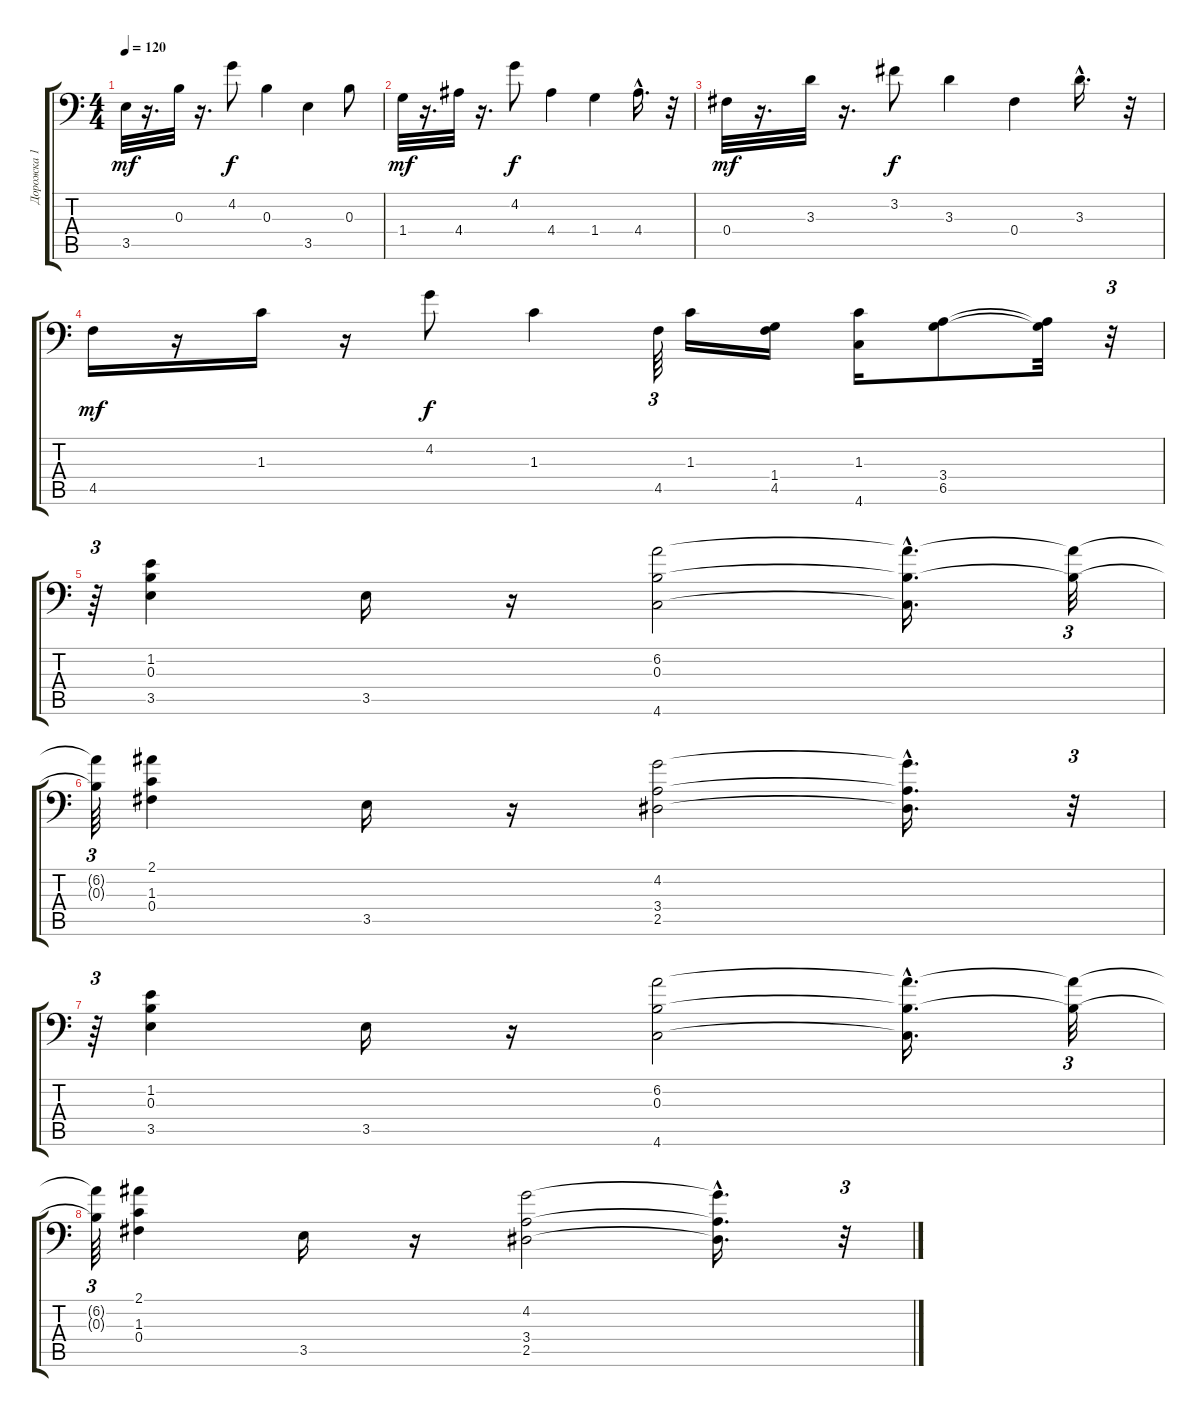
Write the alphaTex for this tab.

\track ("Дорожка 1" "Дорожка 1") {instrument distortionguitar}
\staff {score tabs}
\tuning (Ab3 Eb3 B2 Gb2 Db2 Ab1) {hide}
\ts (4 4)
\tempo 120
\clef f4
\ks c
3.5.32{dy mf} r.16{d} 0.3.32 r.16{d} 4.2.8{dy f} 0.3.4 3.5.4 0.3.8 |
1.4.32{dy mf} r.16{d} 4.4.32 r.16{d} 4.2.8{dy f} 4.4.4 1.4.4 4.4{hac}.16{d} r.32 |
0.4.32{dy mf} r.16{d} 3.3.32 r.16{d} 3.2.8{dy f} 3.3.4 0.4.4 3.3{hac}.16{d} r.32 |
4.5.16{dy mf} r.16 1.3.16 r.16 4.2.8{dy f} 1.3.4 4.5.64{tu (3 2)} 1.3.16 (1.4 4.5).16 (1.3 4.6).16 (3.4 6.5).8 (3.4{t} 6.5{t}).32 r.32{tu (3 2)} |
r.64{tu (3 2)} (1.2 0.3 3.5).4 3.5.16 r.16 (6.2 0.3 4.6).2 (6.2{hac t} 0.3{hac t} 4.6{hac t}).16{d} (6.2{t} 0.3{t}).32{tu (3 2)} |
(6.2{t} 0.3{t}).64{tu (3 2)} (2.1 1.3 0.4).4 3.5.16 r.16 (4.2 3.4 2.5).2 (4.2{hac t} 3.4{hac t} 2.5{hac t}).16{d} r.32{tu (3 2)} |
r.64{tu (3 2)} (1.2 0.3 3.5).4 3.5.16 r.16 (6.2 0.3 4.6).2 (6.2{hac t} 0.3{hac t} 4.6{hac t}).16{d} (6.2{t} 0.3{t}).32{tu (3 2)} |
(6.2{t} 0.3{t}).64{tu (3 2)} (2.1 1.3 0.4).4 3.5.16 r.16 (4.2 3.4 2.5).2 (4.2{hac t} 3.4{hac t} 2.5{hac t}).16{d} r.32{tu (3 2)}
